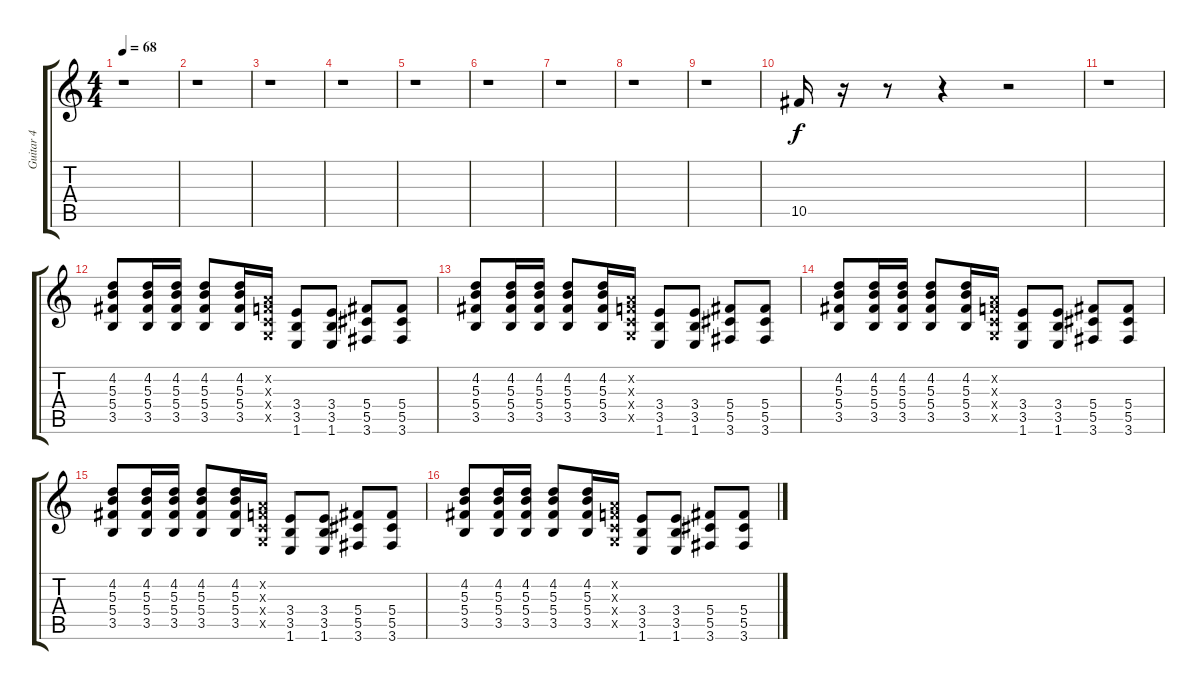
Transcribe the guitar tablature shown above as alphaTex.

\track ("Guitar 4" "Guitar 4") {instrument distortionguitar}
\staff {score tabs}
\tuning (Eb4 Bb3 Gb3 Db3 Ab2 Eb2) {hide}
\ts (4 4)
\tempo 68
\clef g2
\ks c
r.1{dy f} |
r.1 |
r.1 |
r.1 |
r.1 |
r.1 |
r.1 |
r.1 |
r.1 |
10.5.16 r.16 r.8 r.4 r.2 |
r.1 |
(4.2 5.3 5.4 3.5).8 (4.2 5.3 5.4 3.5).16 (4.2 5.3 5.4 3.5).16 (4.2 5.3 5.4 3.5).8 (4.2 5.3 5.4 3.5).16 (-1.2{x} -1.3{x} -1.4{x} -1.5{x}).16 (3.4 3.5 1.6).8 (3.4 3.5 1.6).8 (5.4 5.5 3.6).8 (5.4 5.5 3.6).8 |
(4.2 5.3 5.4 3.5).8 (4.2 5.3 5.4 3.5).16 (4.2 5.3 5.4 3.5).16 (4.2 5.3 5.4 3.5).8 (4.2 5.3 5.4 3.5).16 (-1.2{x} -1.3{x} -1.4{x} -1.5{x}).16 (3.4 3.5 1.6).8 (3.4 3.5 1.6).8 (5.4 5.5 3.6).8 (5.4 5.5 3.6).8 |
(4.2 5.3 5.4 3.5).8 (4.2 5.3 5.4 3.5).16 (4.2 5.3 5.4 3.5).16 (4.2 5.3 5.4 3.5).8 (4.2 5.3 5.4 3.5).16 (-1.2{x} -1.3{x} -1.4{x} -1.5{x}).16 (3.4 3.5 1.6).8 (3.4 3.5 1.6).8 (5.4 5.5 3.6).8 (5.4 5.5 3.6).8 |
(4.2 5.3 5.4 3.5).8 (4.2 5.3 5.4 3.5).16 (4.2 5.3 5.4 3.5).16 (4.2 5.3 5.4 3.5).8 (4.2 5.3 5.4 3.5).16 (-1.2{x} -1.3{x} -1.4{x} -1.5{x}).16 (3.4 3.5 1.6).8 (3.4 3.5 1.6).8 (5.4 5.5 3.6).8 (5.4 5.5 3.6).8 |
(4.2 5.3 5.4 3.5).8 (4.2 5.3 5.4 3.5).16 (4.2 5.3 5.4 3.5).16 (4.2 5.3 5.4 3.5).8 (4.2 5.3 5.4 3.5).16 (-1.2{x} -1.3{x} -1.4{x} -1.5{x}).16 (3.4 3.5 1.6).8 (3.4 3.5 1.6).8 (5.4 5.5 3.6).8 (5.4 5.5 3.6).8
